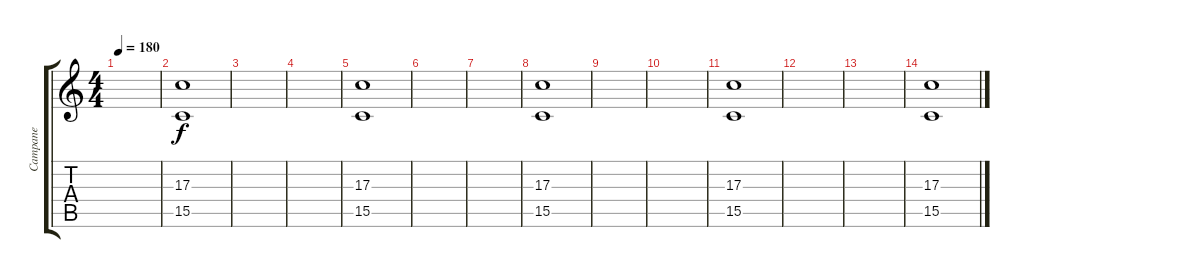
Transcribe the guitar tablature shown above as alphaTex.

\track ("Campane" "Campane") {instrument tubularbells}
\staff {score tabs}
\tuning (E4 B3 G3 D3 A2 E2) {hide}
\ts (4 4)
\tempo 180
\clef g2
\ks c
|
(17.3 15.5).1 |
|
|
(17.3 15.5).1 |
|
|
(17.3 15.5).1 |
|
|
(17.3 15.5).1 |
|
|
(17.3 15.5).1
